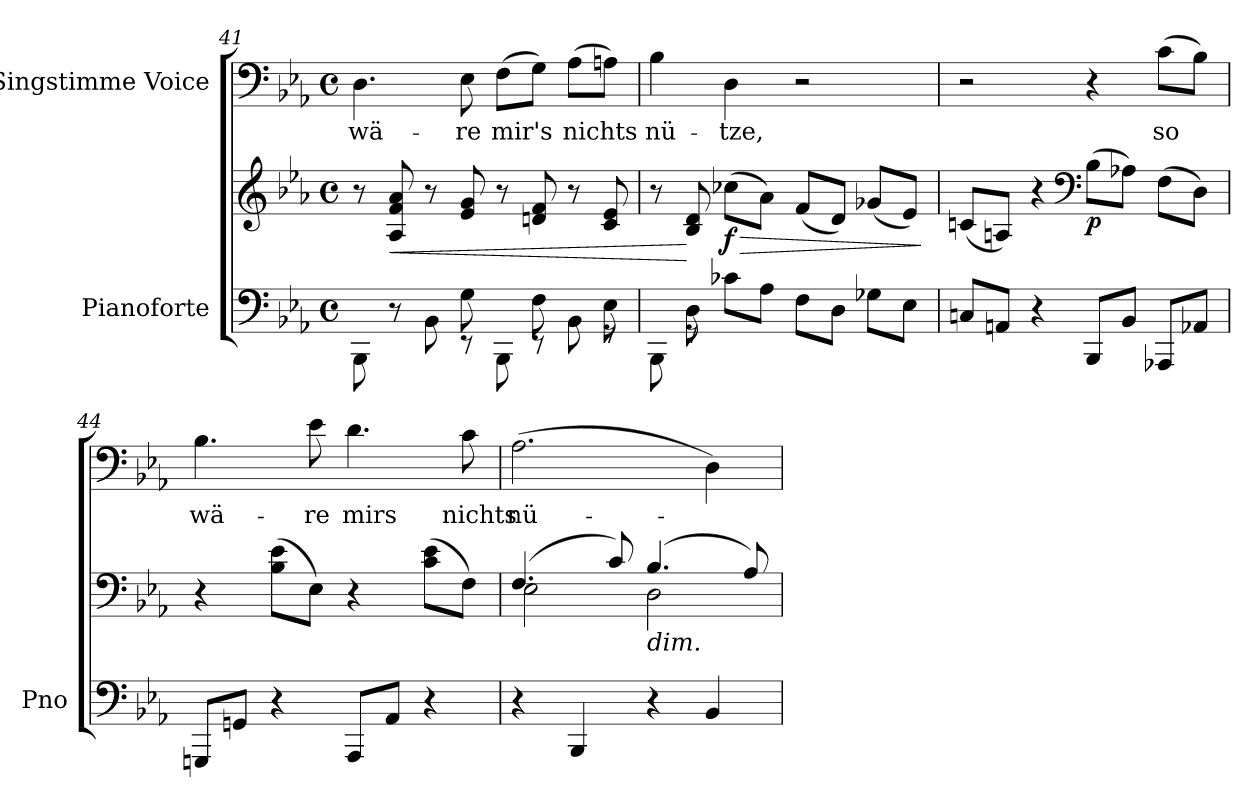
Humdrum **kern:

**kern	**kern	**dynam	**kern	**text
*part2	*part2	*part2	*part1	*part1
*staff3	*staff2	*staff2/3	*staff1	*staff1
*I"Pianoforte	*	*	*I"Singstimme Voice	*
*I'Pno	*	*	*	*
*clefF4	*clefG2	*	*clefF4	*
*k[b-e-a-]	*k[b-e-a-]	*	*k[b-e-a-]	*
*M4/4	*M4/4	*	*M4/4	*
*met(c)	*met(c)	*	*met(c)	*
=41	=41	=41	=41	=41
*^	*	*	*	*
!	!	!	!	!	!LO:LY:b
4.ryy	8BBB-\	8r	.	4.D\	wä-
!	!	!	!LO:HP:b	!	!
.	8r	8A-/ 8f/ 8a-/	<	.	.
.	8BB-\	8r	.	.	.
!	!	!	!	!	!LO:LY:b
8G\	8r	8e-/ 8g/	.	8E-\	-re
!	!	!	!	!	!LO:LY:b
8ryy	8BBB-\	8r	.	(8F\L	mir's
8F\	8r	8dn/ 8f/	.	8G\J)	.
!	!	!	!	!	!LO:LY:b
8ryy	8BB-\	8r	.	(8A-\L	nichts
8E-\	8r	8c/ 8e-/	.	8An\J)	.
!!LO:LB:g=z
=42	=42	=42	=42	=42	=42
!	!	!	!	!	!LO:LY:b
8ryy	8BBB-\	8r	.	4B-\	nü-
8D\	8r	8B-/ 8d/	[	.	.
!	!	!	!LO:HP:b	!	!LO:LY:b
!	!	!	!LO:DY:n=1:b	!	!
2.ryy	8c-X\L	(8cc-X\L	> f	4D\	-tze,
.	8A-\J	8a-\J)	.	.	.
.	8F\L	(8f/L	.	2r	.
.	8D\J	8d/J)	.	.	.
.	8G-X\L	(8g-X/L	.	.	.
.	8E-\J	8e-/J)	.	.	.
*v	*v	*	*	*	*
.	.	]	.	.
=43	=43	=43	=43	=43
8Cn/L	(8cn/L	.	2r	.
8AAn/J	8An/J)	.	.	.
4r	4r	.	.	.
*	*clefF4	*	*	*
!	!	!LO:DY:b	!	!
8BBB-/L	(8B-\L	p	4r	.
8BB-/J	8A-X\J)	.	.	.
!	!	!	!	!LO:LY:b
8AAA-X/L	(8F\L	.	(8c\L	so
8AA-X/J	8D\J)	.	8B-\J)	.
=44	=44	=44	=44	=44
!	!	!	!	!LO:LY:b
8GGGn/L	4r	.	4.B-\	wä-
8GGn/J	.	.	.	.
4r	(8B-\ 8e-\L	.	.	.
!	!	!	!	!LO:LY:b
.	8E-\J)	.	8e-\	-re
!	!	!	!	!LO:LY:b
8AAA-/L	4r	.	4.d\	mirs
8AA-/J	.	.	.	.
4r	(8c\ 8e-\L	.	.	.
!	!	!	!	!LO:LY:b
.	8F\J)	.	8c\	nichts
=45	=45	=45	=45	=45
*	*^	*	*	*
!	!	!	!	!	!LO:LY:b
4r	(4.F/	2E-\	.	(2.A-\	nü-
4BBB-/	.	.	.	.	.
.	8c/)	.	.	.	.
!	!LO:TX:b:i:t=dim.	!	!	!	!
4r	(4.B-/	2D\	.	.	.
4BB-/	.	.	.	4D\)	.
.	8A-/)	.	.	.	.
*	*v	*v	*	*	*
=	=	=	=	=
*-	*-	*-	*-	*-
